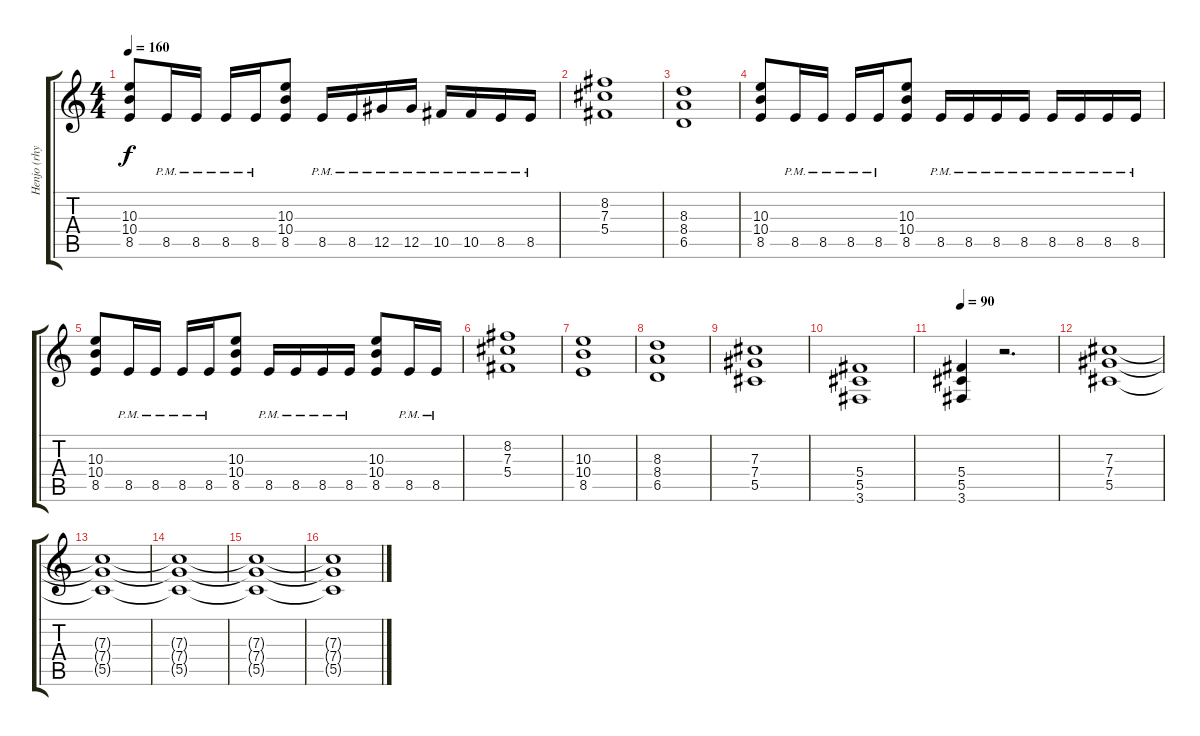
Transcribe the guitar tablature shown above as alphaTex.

\track ("Henjo (rhythm)" "Henjo (rhy") {instrument distortionguitar}
\staff {score tabs}
\tuning (Eb4 Bb3 Gb3 Db3 Ab2 Eb2) {hide}
\ts (4 4)
\tempo 160
\clef g2
\ks c
(10.3 10.4 8.5).8{dy f} 8.5{pm}.16 8.5{pm}.16 8.5{pm}.16 8.5{pm}.16 (10.3 10.4 8.5).8 8.5{pm}.16 8.5{pm}.16 12.5{pm}.16 12.5{pm}.16 10.5{pm}.16 10.5{pm}.16 8.5{pm}.16 8.5{pm}.16 |
(8.2 7.3 5.4).1 |
(8.3 8.4 6.5).1 |
(10.3 10.4 8.5).8 8.5{pm}.16 8.5{pm}.16 8.5{pm}.16 8.5{pm}.16 (10.3 10.4 8.5).8 8.5{pm}.16 8.5{pm}.16 8.5{pm}.16 8.5{pm}.16 8.5{pm}.16 8.5{pm}.16 8.5{pm}.16 8.5{pm}.16 |
(10.3 10.4 8.5).8 8.5{pm}.16 8.5{pm}.16 8.5{pm}.16 8.5{pm}.16 (10.3 10.4 8.5).8 8.5{pm}.16 8.5{pm}.16 8.5{pm}.16 8.5{pm}.16 (10.3 10.4 8.5).8 8.5{pm}.16 8.5{pm}.16 |
(8.2 7.3 5.4).1 |
(10.3 10.4 8.5).1 |
(8.3 8.4 6.5).1 |
(7.3 7.4 5.5).1 |
(5.4 5.5 3.6).1 |
\tempo 90
(5.4 5.5 3.6).4 r.2{d} |
(7.3 7.4 5.5).1 |
(7.3{t} 7.4{t} 5.5{t}).1{volume 0} |
(7.3{t} 7.4{t} 5.5{t}).1 |
(7.3{t} 7.4{t} 5.5{t}).1 |
(7.3{t} 7.4{t} 5.5{t}).1
